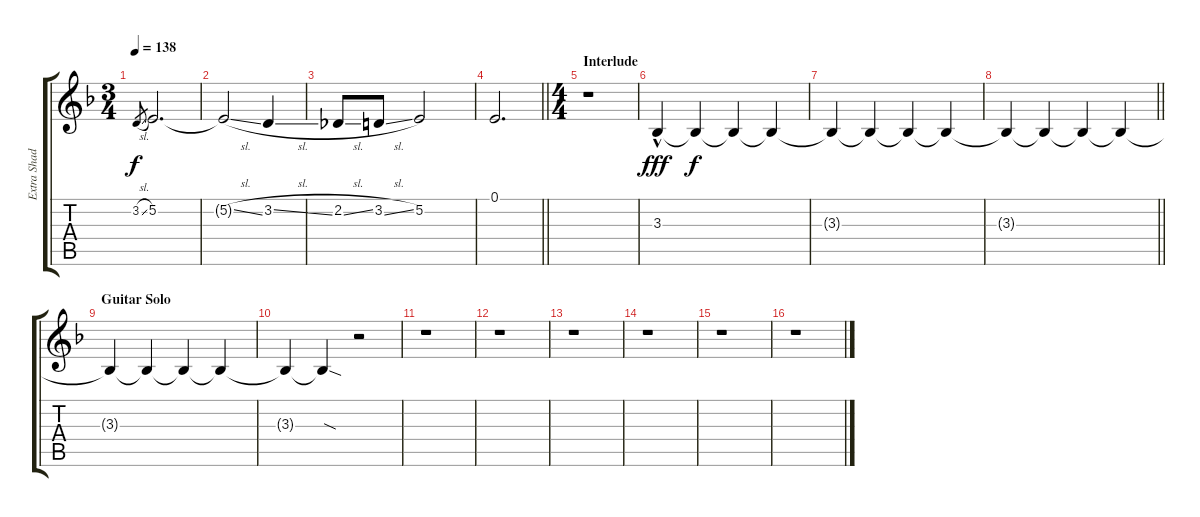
\track ("Extra Shadow Voice" "Extra Shad") {instrument tenorsax}
\staff {score tabs}
\tuning (E4 B3 G3 D3 A2 D2) {hide}
\ts (3 4)
\tempo 138
\clef g2
\ks f
3.2{sl}.8{gr dy f} 5.2.2{d} |
5.2{sl t}.2 3.2{sl}.4 |
2.2{sl}.8 3.2{sl}.8 5.2.2 |
\barLineRight lightlight
0.1.2{d} |
\ts (4 4)
\section ("" "Interlude")
r.1 |
3.3{hac}.4{dy fff} 3.3{t}.4{dy f} 3.3{t}.4 3.3{t}.4 |
3.3{t}.4 3.3{t}.4 3.3{t}.4 3.3{t}.4 |
\barLineRight lightlight
3.3{t}.4 3.3{t}.4 3.3{t}.4 3.3{t}.4 |
\section ("" "Guitar Solo")
3.3{t}.4 3.3{t}.4 3.3{t}.4 3.3{t}.4 |
3.3{t}.4 3.3{sod t}.4 r.2 |
r.1 |
r.1 |
r.1 |
r.1 |
r.1 |
r.1
